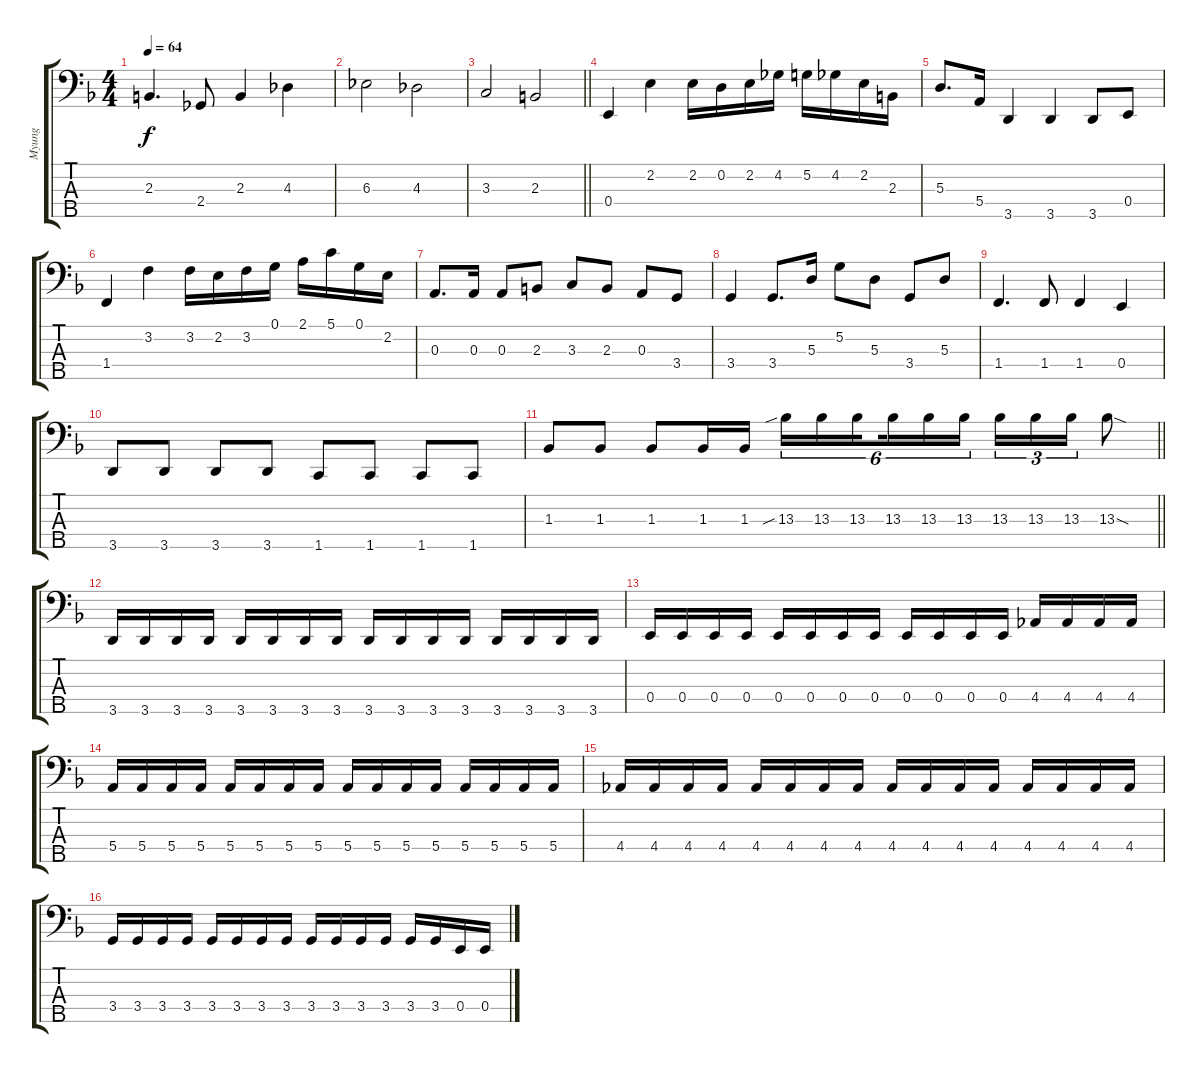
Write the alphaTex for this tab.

\track ("Myung" "Myung") {instrument electricbassfinger}
\staff {score tabs}
\tuning (G2 D2 A1 E1 B0) {hide}
\ts (4 4)
\tempo 64
\clef f4
\ks f
2.3.4{d dy f} 2.4.8 2.3.4 4.3.4 |
6.3.2 4.3.2 |
\barLineRight lightlight
3.3.2 2.3.2 |
0.4.4 2.2.4 2.2.16 0.2.16 2.2.16 4.2.16 5.2.16 4.2.16 2.2.16 2.3.16 |
5.3.8{d} 5.4.16 3.5.4 3.5.4 3.5.8 0.4.8 |
1.4.4 3.2.4 3.2.16 2.2.16 3.2.16 0.1.16 2.1.16 5.1.16 0.1.16 2.2.16 |
0.3.8{d} 0.3.16 0.3.8 2.3.8 3.3.8 2.3.8 0.3.8 3.4.8 |
3.4.4 3.4.8{d} 5.3.16 5.2.8 5.3.8 3.4.8 5.3.8 |
1.4.4{d} 1.4.8 1.4.4 0.4.4 |
3.5.8 3.5.8 3.5.8 3.5.8 1.5.8 1.5.8 1.5.8 1.5.8 |
\barLineRight lightlight
1.3.8 1.3.8 1.3.8 1.3.16 1.3.16 13.3{sib}.16{tu (6 4)} 13.3.16{tu (6 4)} 13.3.16{tu (6 4) beam splitsecondary} 13.3.16{tu (6 4)} 13.3.16{tu (6 4)} 13.3.16{tu (6 4)} 13.3.16{tu (3 2)} 13.3.16{tu (3 2)} 13.3.16{tu (3 2)} 13.3{sod}.8 |
3.5.16 3.5.16 3.5.16 3.5.16 3.5.16 3.5.16 3.5.16 3.5.16 3.5.16 3.5.16 3.5.16 3.5.16 3.5.16 3.5.16 3.5.16 3.5.16 |
0.4.16 0.4.16 0.4.16 0.4.16 0.4.16 0.4.16 0.4.16 0.4.16 0.4.16 0.4.16 0.4.16 0.4.16 4.4.16 4.4.16 4.4.16 4.4.16 |
5.4.16 5.4.16 5.4.16 5.4.16 5.4.16 5.4.16 5.4.16 5.4.16 5.4.16 5.4.16 5.4.16 5.4.16 5.4.16 5.4.16 5.4.16 5.4.16 |
4.4.16 4.4.16 4.4.16 4.4.16 4.4.16 4.4.16 4.4.16 4.4.16 4.4.16 4.4.16 4.4.16 4.4.16 4.4.16 4.4.16 4.4.16 4.4.16 |
3.4.16 3.4.16 3.4.16 3.4.16 3.4.16 3.4.16 3.4.16 3.4.16 3.4.16 3.4.16 3.4.16 3.4.16 3.4.16 3.4.16 0.4.16 0.4.16
